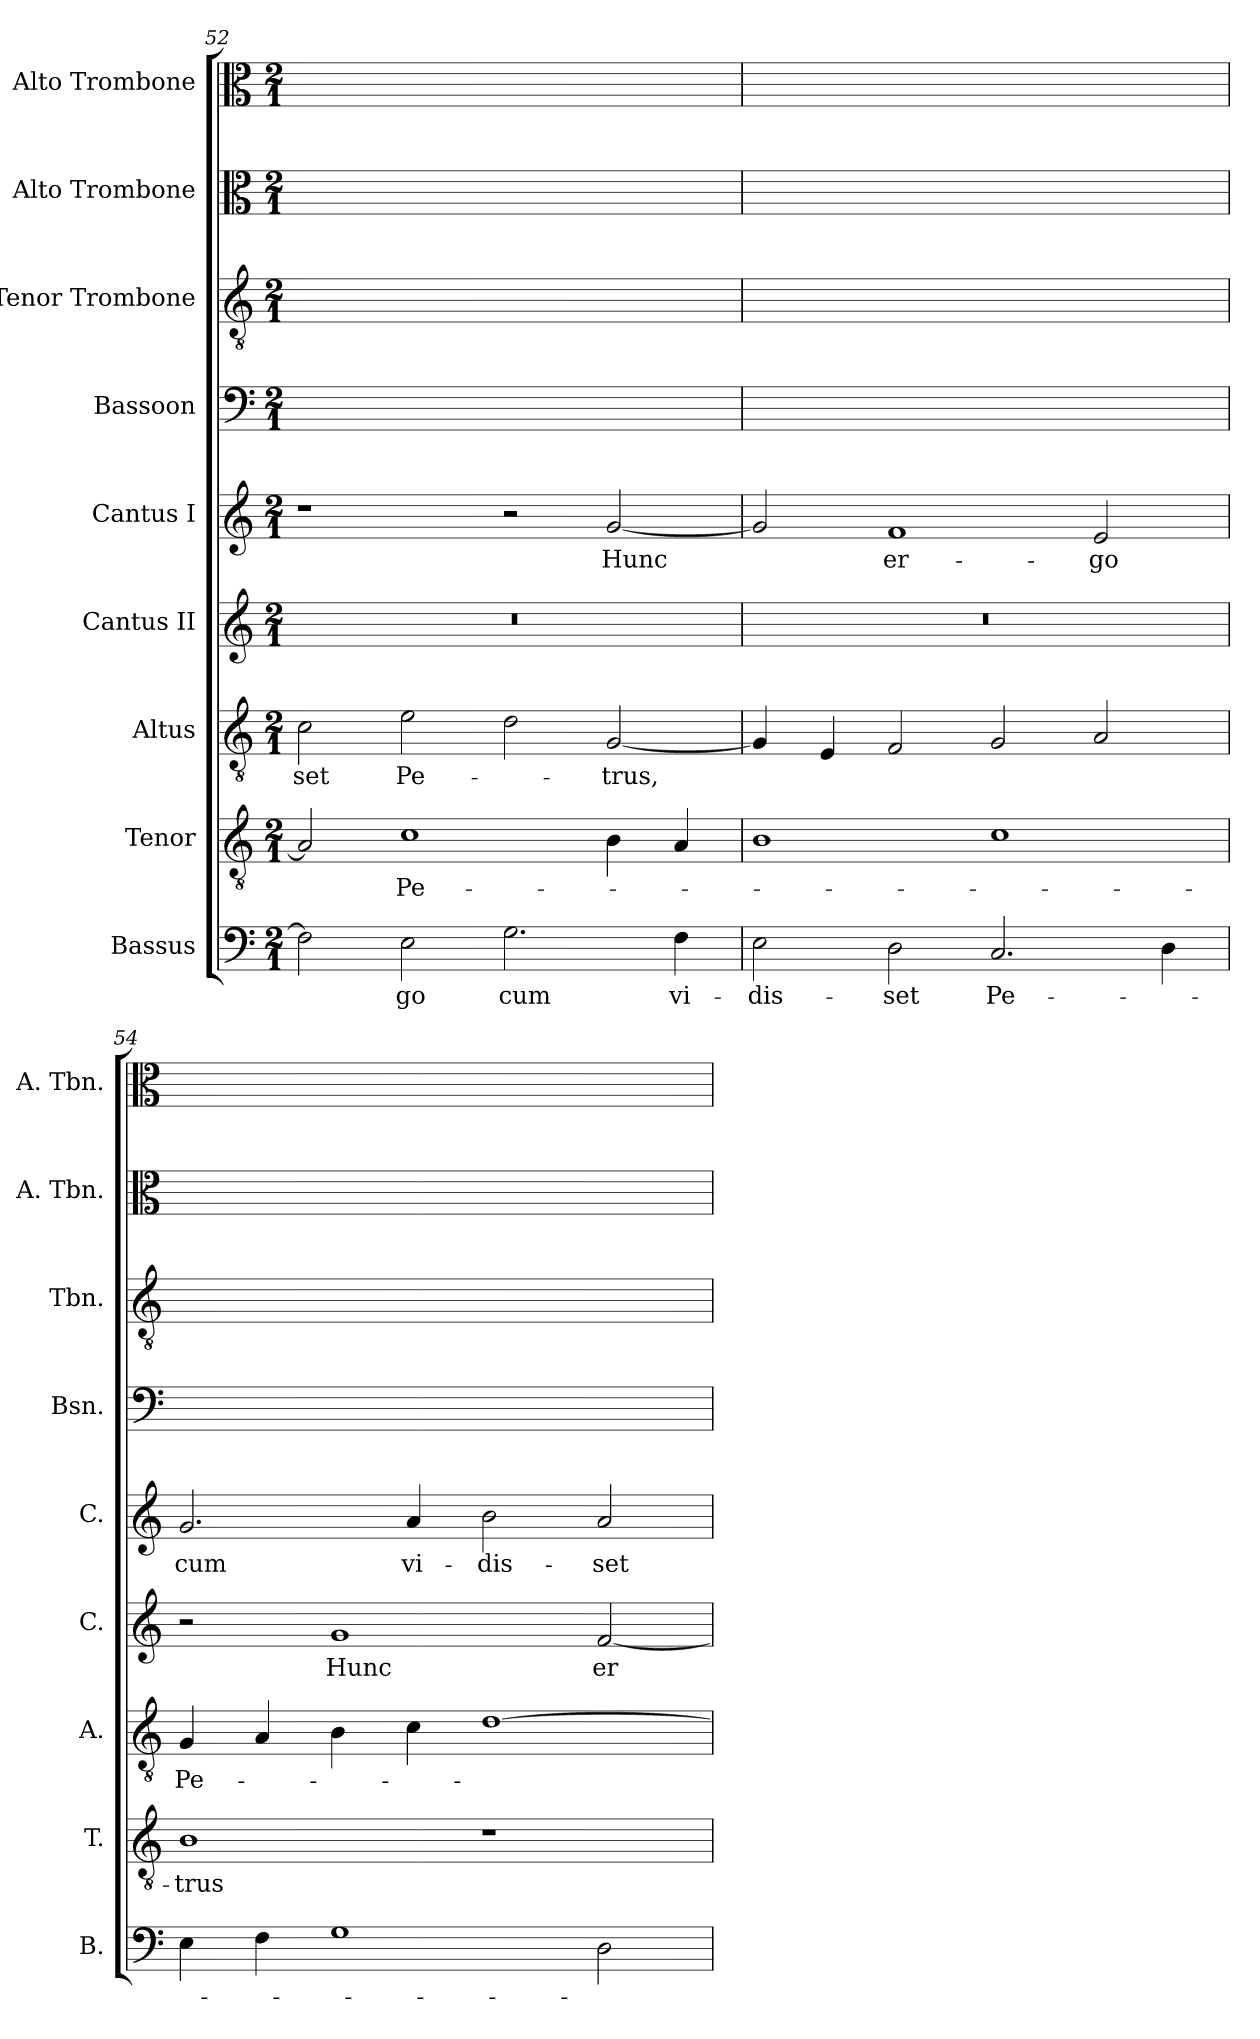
**kern	**text	**kern	**text	**kern	**text	**kern	**text	**kern	**text	**kern	**text	**kern	**text	**kern	**text	**kern	**text
*part9	*part9	*part8	*part8	*part7	*part7	*part6	*part6	*part5	*part5	*part4	*part4	*part3	*part3	*part2	*part2	*part1	*part1
*staff9	*staff9	*staff8	*staff8	*staff7	*staff7	*staff6	*staff6	*staff5	*staff5	*staff4	*staff4	*staff3	*staff3	*staff2	*staff2	*staff1	*staff1
*I"Bassus	*	*I"Tenor	*	*I"Altus	*	*I"Cantus II	*	*I"Cantus I	*	*I"Bassoon	*	*I"Tenor Trombone	*	*I"Alto Trombone	*	*I"Alto Trombone	*
*I'B.	*	*I'T.	*	*I'A.	*	*I'C.	*	*I'C.	*	*I'Bsn.	*	*I'Tbn.	*	*I'A. Tbn.	*	*I'A. Tbn.	*
*clefF4	*	*clefGv2	*	*clefGv2	*	*clefG2	*	*clefG2	*	*clefF4	*	*clefGv2	*	*clefC3	*	*clefC3	*
*	*	*ITrd7c12	*	*ITrd7c12	*	*	*	*	*	*	*	*	*	*	*	*	*
*k[]	*	*k[]	*	*k[]	*	*k[]	*	*k[]	*	*k[]	*	*k[]	*	*k[]	*	*k[]	*
*C:	*	*C:	*	*C:	*	*C:	*	*C:	*	*C:	*	*C:	*	*C:	*	*C:	*
*M2/1	*	*M2/1	*	*M2/1	*	*M2/1	*	*M2/1	*	*M2/1	*	*M2/1	*	*M2/1	*	*M2/1	*
=52	=52	=52	=52	=52	=52	=52	=52	=52	=52	=52	=52	=52	=52	=52	=52	=52	=52
!	!	!	!	!	!LO:LY:b	!LO:N:vis=1	!	!	!	!	!	!	!	!	!	!	!
2F\]	.	2AA/]	.	2C\	-set	0r	.	1r	.	2F\yy]	.	2AA/yy]	.	0ryy	.	1ryy	.
!	!LO:LY:b	!	!LO:LY:b	!	!LO:LY:b	!	!	!	!	!	!	!	!	!	!	!	!
2E\	-go	1C	Pe-	2E\	Pe-	.	.	.	.	2E\yy	-go	1Cyy	Pe-	.	.	.	.
!	!LO:LY:b	!	!	!	!	!	!	!	!	!	!	!	!	!	!	!	!
2.G\	cum	.	.	2D\	.	.	.	2r	.	2.G\yy	cum	.	.	.	.	2ryy	.
!	!	!	!	!	!LO:LY:b	!	!	!	!LO:LY:b	!	!	!	!	!	!	!	!
.	.	4BB\	.	[<2GG/	-trus,	.	.	[<2g/	Hunc	.	.	4BB/yy	.	.	.	[>2g\yy	Hunc
!	!LO:LY:b	!	!	!	!	!	!	!	!	!	!	!	!	!	!	!	!
4F\	vi-	4AA/	.	.	.	.	.	.	.	4F\yy	vi-	4AA/yy	.	.	.	.	.
=53	=53	=53	=53	=53	=53	=53	=53	=53	=53	=53	=53	=53	=53	=53	=53	=53	=53
!	!LO:LY:b	!	!	!	!	!LO:N:vis=1	!	!	!	!	!	!	!	!	!	!	!
2E\	-dis-	1BB	.	4GG/]	.	0r	.	2g/]	.	2E\yy	-dis-	1BByy	.	0ryy	.	2g\yy]	.
.	.	.	.	4EE/	.	.	.	.	.	.	.	.	.	.	.	.	.
!	!LO:LY:b	!	!	!	!	!	!	!	!LO:LY:b	!	!	!	!	!	!	!	!
2D\	-set	.	.	2FF/	.	.	.	1f	er-	2D\yy	-set	.	.	.	.	1fyy	er-
!	!LO:LY:b	!	!	!	!	!	!	!	!	!	!	!	!	!	!	!	!
2.C/	Pe-	1C	.	2GG/	.	.	.	.	.	2.C/yy	Pe-	1Cyy	.	.	.	.	.
!	!	!	!	!	!	!	!	!	!LO:LY:b	!	!	!	!	!	!	!	!
.	.	.	.	2AA/	.	.	.	2e/	-go	.	.	.	.	.	.	2e\yy	-go
4D\	.	.	.	.	.	.	.	.	.	4D\yy	.	.	.	.	.	.	.
!!LO:PB:g=z
=54	=54	=54	=54	=54	=54	=54	=54	=54	=54	=54	=54	=54	=54	=54	=54	=54	=54
!	!	!	!LO:LY:b	!	!LO:LY:b	!	!	!	!LO:LY:b	!	!	!	!	!	!	!	!
4E\	.	1BB	-trus	4GG/	Pe-	2r	.	2.g/	cum	4E\yy	.	1BByy	-trus	2ryy	.	2.g\yy	cum
4F\	.	.	.	4AA/	.	.	.	.	.	4F\yy	.	.	.	.	.	.	.
!	!	!	!	!	!	!	!LO:LY:b	!	!	!	!	!	!	!	!	!	!
1G	.	.	.	4BB\	.	1g	Hunc	.	.	1Gyy	.	.	.	1gyy	Hunc	.	.
!	!	!	!	!	!	!	!	!	!LO:LY:b	!	!	!	!	!	!	!	!
.	.	.	.	4C\	.	.	.	4a/	vi-	.	.	.	.	.	.	4a\yy	vi-
!	!	!	!	!	!	!	!	!	!LO:LY:b	!	!	!	!	!	!	!	!
.	.	1r	.	[>1D	.	.	.	2b\	-dis-	.	.	1ryy	.	.	.	2b\yy	-dis-
!	!	!	!	!	!	!	!LO:LY:b	!	!LO:LY:b	!	!	!	!	!	!	!	!
2D\	.	.	.	.	.	[<2f/	er-	2a/	-set	2D\yy	.	.	.	[>2f\yy	er-	2a\yy	-set
=	=	=	=	=	=	=	=	=	=	=	=	=	=	=	=	=	=
*-	*-	*-	*-	*-	*-	*-	*-	*-	*-	*-	*-	*-	*-	*-	*-	*-	*-
